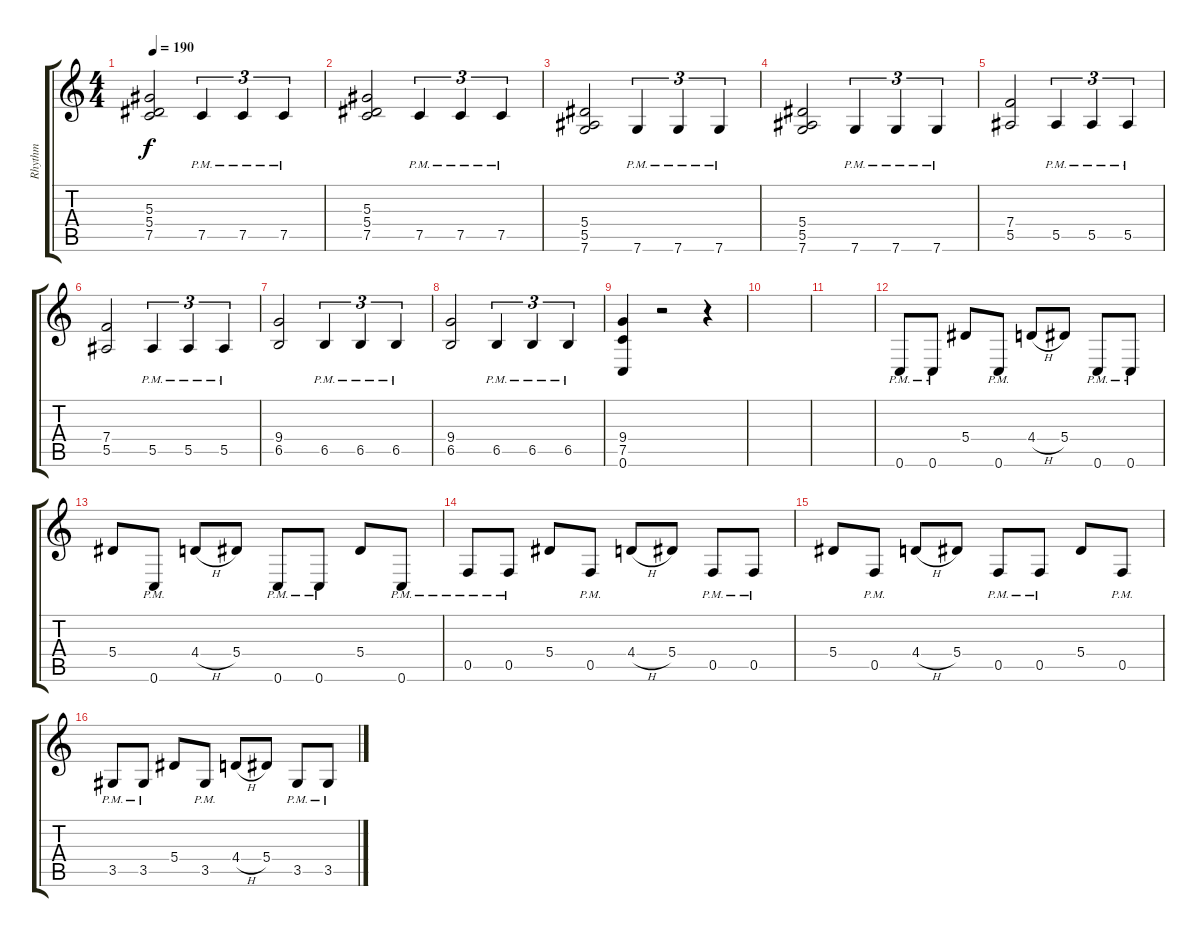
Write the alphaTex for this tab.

\track ("Rhythm" "Rhythm") {instrument distortionguitar}
\staff {score tabs}
\tuning (C4 G3 Eb3 Bb2 F2 C2) {hide}
\ts (4 4)
\tempo 190
\clef g2
\ks c
(5.3 5.4 7.5).2{dy f} 7.5{pm}.4{tu (3 2)} 7.5{pm}.4{tu (3 2)} 7.5{pm}.4{tu (3 2)} |
(5.3 5.4 7.5).2 7.5{pm}.4{tu (3 2)} 7.5{pm}.4{tu (3 2)} 7.5{pm}.4{tu (3 2)} |
(5.4 5.5 7.6).2 7.6{pm}.4{tu (3 2)} 7.6{pm}.4{tu (3 2)} 7.6{pm}.4{tu (3 2)} |
(5.4 5.5 7.6).2 7.6{pm}.4{tu (3 2)} 7.6{pm}.4{tu (3 2)} 7.6{pm}.4{tu (3 2)} |
(7.4 5.5).2 5.5{pm}.4{tu (3 2)} 5.5{pm}.4{tu (3 2)} 5.5{pm}.4{tu (3 2)} |
(7.4 5.5).2 5.5{pm}.4{tu (3 2)} 5.5{pm}.4{tu (3 2)} 5.5{pm}.4{tu (3 2)} |
(9.4 6.5).2 6.5{pm}.4{tu (3 2)} 6.5{pm}.4{tu (3 2)} 6.5{pm}.4{tu (3 2)} |
(9.4 6.5).2 6.5{pm}.4{tu (3 2)} 6.5{pm}.4{tu (3 2)} 6.5{pm}.4{tu (3 2)} |
(9.4 7.5 0.6).4 r.2 r.4 |
|
|
0.6{pm}.8 0.6{pm}.8 5.4.8 0.6{pm}.8 4.4{h}.8 5.4.8 0.6{pm}.8 0.6{pm}.8 |
5.4.8 0.6{pm}.8 4.4{h}.8 5.4.8 0.6{pm}.8 0.6{pm}.8 5.4.8 0.6{pm}.8 |
0.5{pm}.8 0.5{pm}.8 5.4.8 0.5{pm}.8 4.4{h}.8 5.4.8 0.5{pm}.8 0.5{pm}.8 |
5.4.8 0.5{pm}.8 4.4{h}.8 5.4.8 0.5{pm}.8 0.5{pm}.8 5.4.8 0.5{pm}.8 |
3.5{pm}.8 3.5{pm}.8 5.4.8 3.5{pm}.8 4.4{h}.8 5.4.8 3.5{pm}.8 3.5{pm}.8
